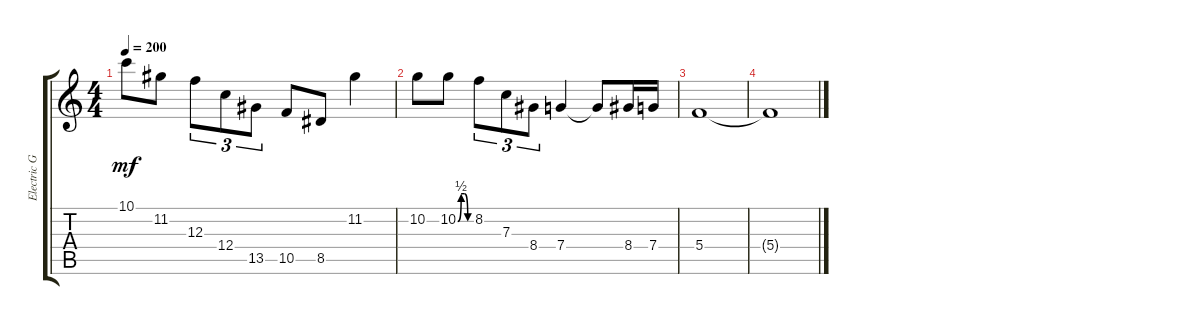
\track ("Electric Guitar" "Electric G") {instrument distortionguitar}
\staff {score tabs}
\tuning (D4 A3 F3 C3 G2 C2) {hide}
\ts (4 4)
\tempo 200
\clef g2
\ks c
10.1.8{dy mf} 11.2.8 12.3.8{tu (3 2)} 12.4.8{tu (3 2)} 13.5.8{tu (3 2)} 10.5.8 8.5.8 11.2.4 |
10.2.8 10.2{be (custom 0 0 15 2 30 2 45 0 60 0)}.8 8.2.8{tu (3 2)} 7.3.8{tu (3 2)} 8.4.8{tu (3 2)} 7.4.4 7.4{t}.8 8.4.16 7.4.16 |
5.4.1 |
5.4{t}.1
